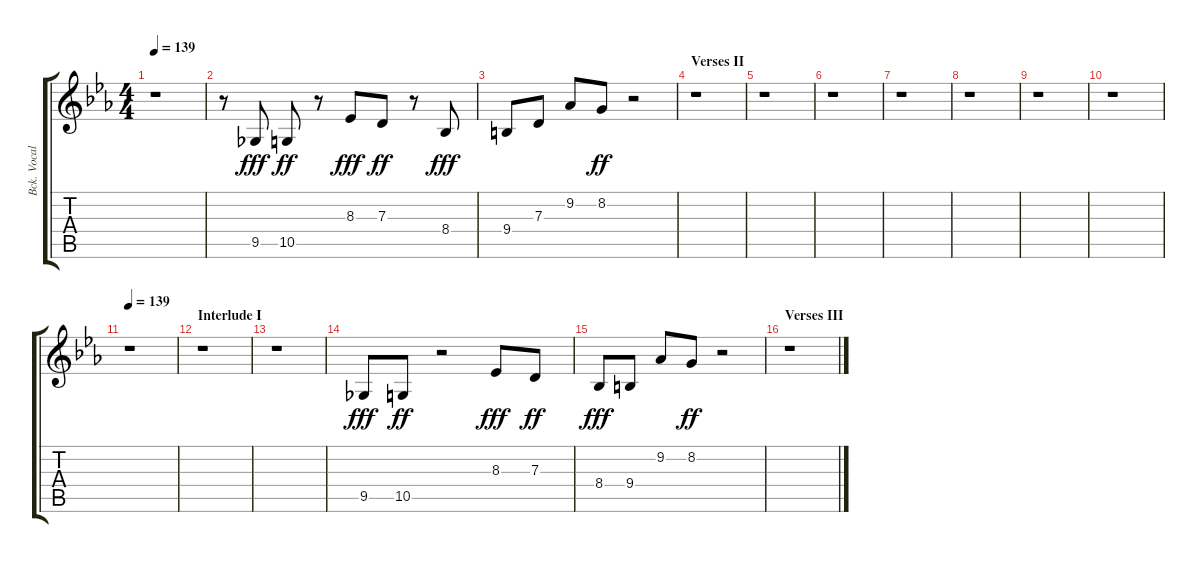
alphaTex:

\track ("Bck. Vocal" "Bck. Vocal") {instrument altosax}
\staff {score tabs}
\tuning (E4 B3 G3 D3 A2 E2) {hide}
\ts (4 4)
\tempo 139
\clef g2
\ks cminor
r.1{dy f} |
r.8 9.5.8{dy fff} 10.5.8{dy ff} r.8 8.3.8{dy fff} 7.3.8{dy ff} r.8 8.4.8{dy fff} |
9.4.8 7.3.8 9.2.8 8.2.8{dy ff} r.2 |
\section ("" "Verses II")
r.1 |
r.1 |
r.1 |
r.1 |
r.1 |
r.1 |
r.1 |
\tempo 139
r.1 |
\section ("" "Interlude I")
r.1 |
r.1 |
9.5.8{dy fff} 10.5.8{dy ff} r.2 8.3.8{dy fff} 7.3.8{dy ff} |
8.4.8{dy fff} 9.4.8 9.2.8 8.2.8{dy ff} r.2 |
\section ("" "Verses III")
r.1
